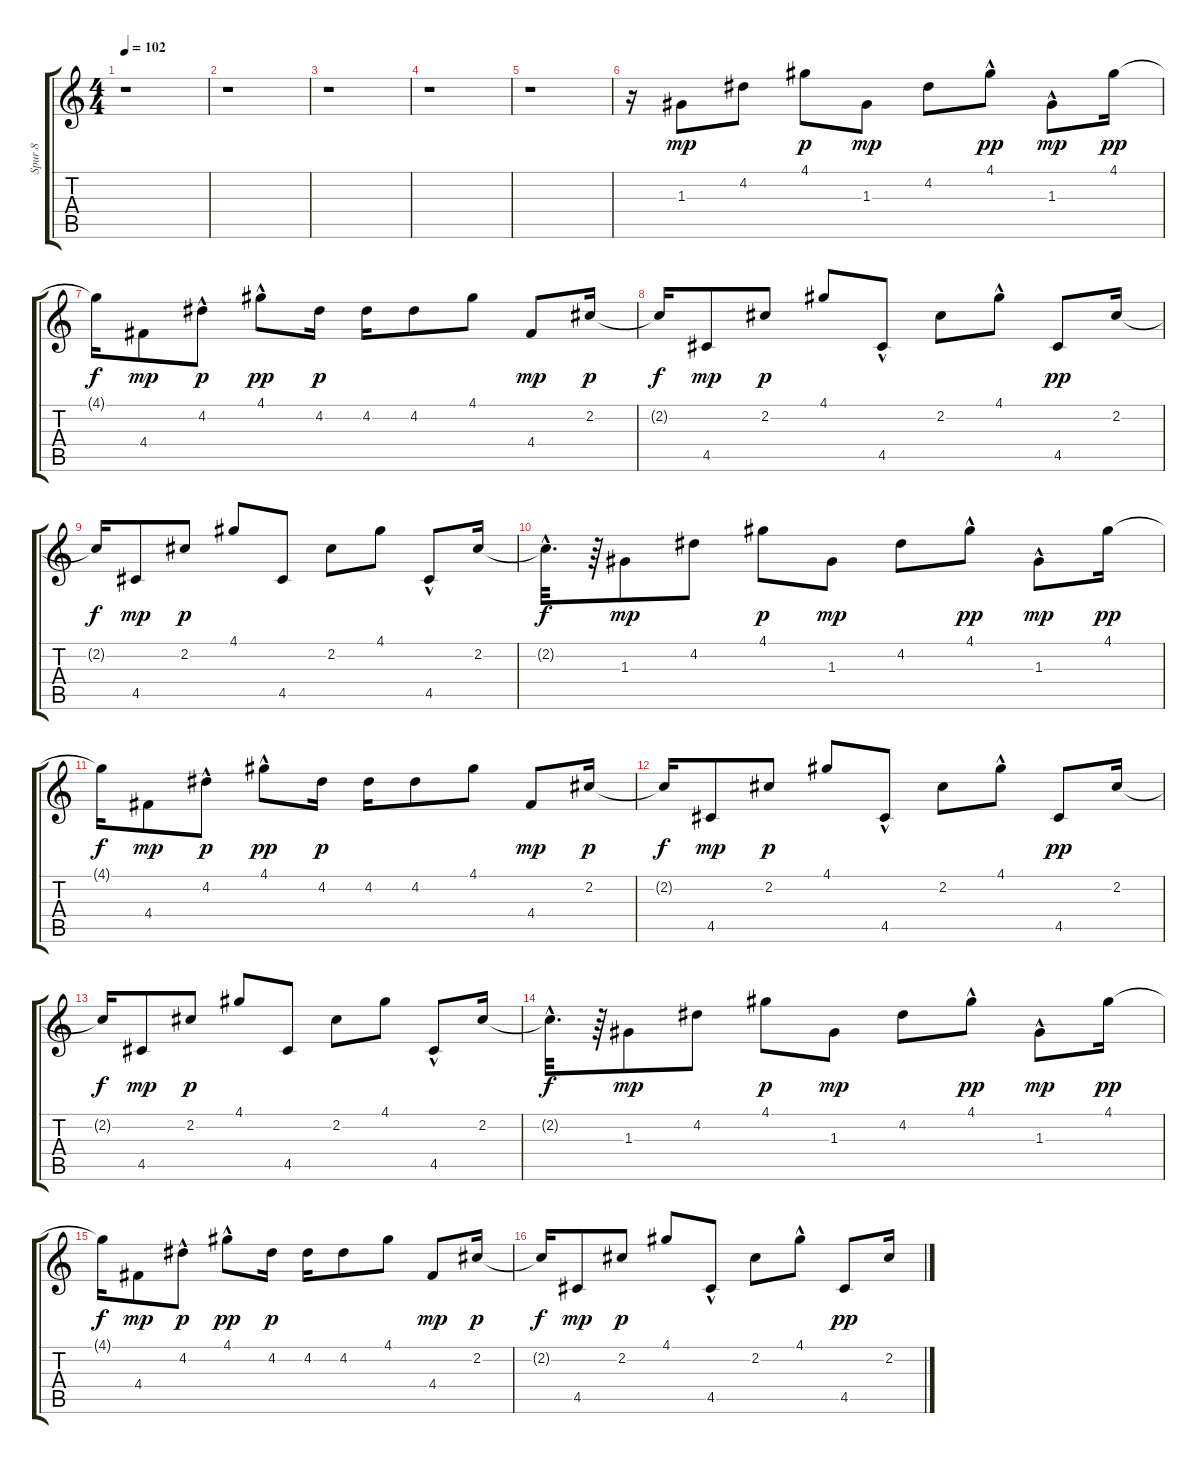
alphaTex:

\track ("Spur 8" "Spur 8") {instrument electricguitarclean}
\staff {score tabs}
\tuning (E4 B3 G3 D3 A2 E2) {hide}
\ts (4 4)
\tempo 102
\clef g2
\ks c
r.1{dy f} |
r.1 |
r.1 |
r.1 |
r.1 |
r.16 1.3.8{dy mp} 4.2.8 4.1.8{dy p} 1.3.8{dy mp} 4.2.8 4.1{hac}.8{dy pp} 1.3{hac}.8{dy mp} 4.1.16{dy pp} |
4.1{t}.16{dy f} 4.4.8{dy mp} 4.2{hac}.8{dy p} 4.1{hac}.8{dy pp} 4.2.16{dy p} 4.2.16 4.2.8 4.1.8 4.4.8{dy mp} 2.2.16{dy p} |
2.2{t}.16{dy f} 4.5.8{dy mp} 2.2.8{dy p} 4.1.8 4.5{hac}.8 2.2.8 4.1{hac}.8 4.5.8{dy pp} 2.2.16 |
2.2{t}.16{dy f} 4.5.8{dy mp} 2.2.8{dy p} 4.1.8 4.5.8 2.2.8 4.1.8 4.5{hac}.8 2.2.16 |
2.2{hac t}.32{d dy f} r.64 1.3.8{dy mp} 4.2.8 4.1.8{dy p} 1.3.8{dy mp} 4.2.8 4.1{hac}.8{dy pp} 1.3{hac}.8{dy mp} 4.1.16{dy pp} |
4.1{t}.16{dy f} 4.4.8{dy mp} 4.2{hac}.8{dy p} 4.1{hac}.8{dy pp} 4.2.16{dy p} 4.2.16 4.2.8 4.1.8 4.4.8{dy mp} 2.2.16{dy p} |
2.2{t}.16{dy f} 4.5.8{dy mp} 2.2.8{dy p} 4.1.8 4.5{hac}.8 2.2.8 4.1{hac}.8 4.5.8{dy pp} 2.2.16 |
2.2{t}.16{dy f} 4.5.8{dy mp} 2.2.8{dy p} 4.1.8 4.5.8 2.2.8 4.1.8 4.5{hac}.8 2.2.16 |
2.2{hac t}.32{d dy f} r.64 1.3.8{dy mp} 4.2.8 4.1.8{dy p} 1.3.8{dy mp} 4.2.8 4.1{hac}.8{dy pp} 1.3{hac}.8{dy mp} 4.1.16{dy pp} |
4.1{t}.16{dy f} 4.4.8{dy mp} 4.2{hac}.8{dy p} 4.1{hac}.8{dy pp} 4.2.16{dy p} 4.2.16 4.2.8 4.1.8 4.4.8{dy mp} 2.2.16{dy p} |
2.2{t}.16{dy f} 4.5.8{dy mp} 2.2.8{dy p} 4.1.8 4.5{hac}.8 2.2.8 4.1{hac}.8 4.5.8{dy pp} 2.2.16
